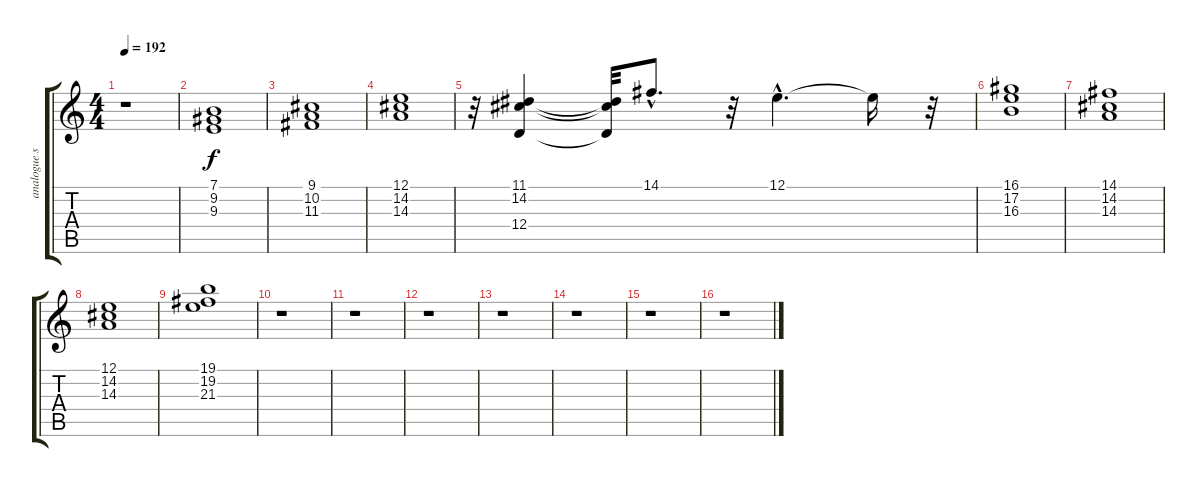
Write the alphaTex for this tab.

\track ("analogue strings (synstr2)" "analogue s") {instrument synthstrings2}
\staff {score tabs}
\tuning (E4 B3 G3 D3 A2 E2) {hide}
\ts (4 4)
\tempo 192
\clef g2
\ks c
r.1{dy f} |
(7.1 9.2 9.3).1 |
(9.1 10.2 11.3).1 |
(12.1 14.2 14.3).1 |
r.32 (11.1 14.2 12.4).4 (11.1{t} 14.2{t} 12.4{t}).32 14.1{hac}.8{d} r.32 12.1{hac}.4{d} 12.1{t}.16 r.32 |
(16.1 17.2 16.3).1 |
(14.1 14.2 14.3).1 |
(12.1 14.2 14.3).1 |
(19.1 19.2 21.3).1 |
r.1 |
r.1 |
r.1 |
r.1 |
r.1 |
r.1 |
r.1
